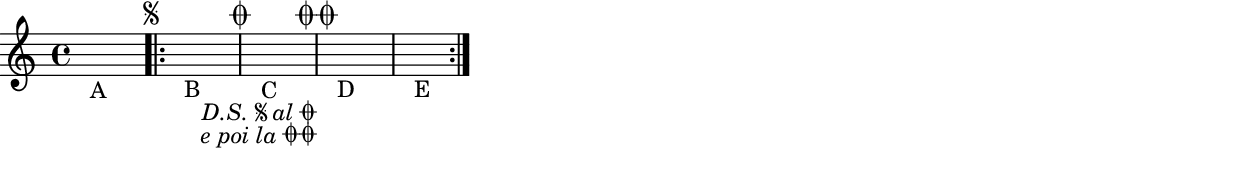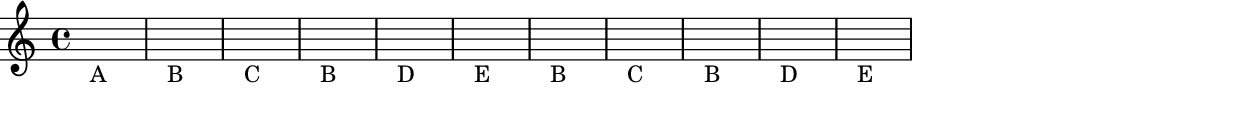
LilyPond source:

%% Generated by lilypond-book
%% Options: [exampleindent=10.16\mm,indent=0\mm,line-width=160\mm,paper-height=845.047\pt,paper-width=597.508\pt,papersize='(cons (* 597.508 pt) (* 845.047 pt))]
\include "lilypond-book-preamble.ly"


% ****************************************************************
% Start cut-&-pastable-section
% ****************************************************************

#(ly:set-option 'eps-box-padding 3.000000)



\paper {
  #(set-paper-size '(cons (* 597.508 pt) (* 845.047 pt)))
  indent = 0\mm
  line-width = 160\mm
  % offset the left padding, also add 1mm as lilypond creates cropped
  % images with a little space on the right
  line-width = #(- line-width (* mm  3.000000) (* mm 1))
}

\layout {
  
}




% ****************************************************************
% ly snippet:
% ****************************************************************
\sourcefilename "/lilypond-2.25.21/input/regression/repeat-segno-in-volta-start.ly"
\sourcefileline 0
\version "2.23.6"

#(ly:set-option 'warning-as-error #t)

\header {
  texidoc="This tests a @code{\\repeat segno} inside and at the start
of a @code{\\repeat volta}.  The music unfolds to A@tie{}BCBDE BCBDE."
}

piece = \new Voice \fixed c' {
  s1_"A"
  \repeat volta 2 {
    \repeat segno 2 {
      s1_"B"
      \alternative {
        s1_"C"
        s1_"D"
      }
    }
    s1_"E"
  }
}

\new Score { \piece }
\new Score { \unfoldRepeats \piece }



% ****************************************************************
% end ly snippet
% ****************************************************************
